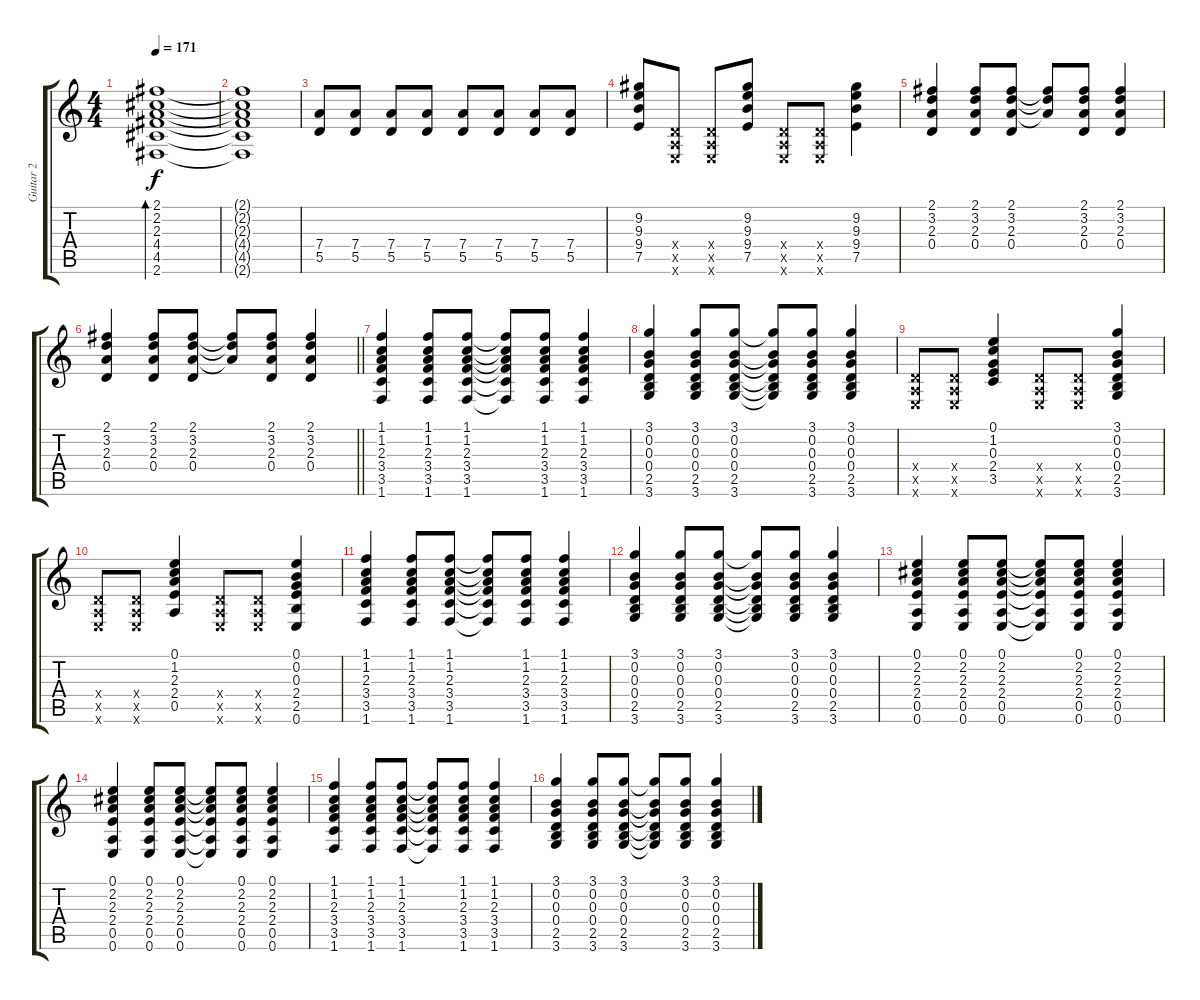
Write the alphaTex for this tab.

\track ("Guitar 2" "Guitar 2") {instrument electricguitarclean}
\staff {score tabs}
\tuning (E4 B3 G3 D3 A2 E2) {hide}
\ts (4 4)
\tempo 171
\clef g2
\ks c
(2.1 2.2 2.3 4.4 4.5 2.6).1{bd 240 dy f} |
(2.1{t} 2.2{t} 2.3{t} 4.4{t} 4.5{t} 2.6{t}).1 |
(7.4 5.5).8 (7.4 5.5).8 (7.4 5.5).8 (7.4 5.5).8 (7.4 5.5).8 (7.4 5.5).8 (7.4 5.5).8 (7.4 5.5).8 |
(9.2 9.3 9.4 7.5).8{volume 8} (0.4{x} 0.5{x} 0.6{x}).8 (0.4{x} 0.5{x} 0.6{x}).8 (9.2 9.3 9.4 7.5).8 (0.4{x} 0.5{x} 0.6{x}).8 (0.4{x} 0.5{x} 0.6{x}).8 (9.2 9.3 9.4 7.5).4 |
(2.1 3.2 2.3 0.4).4 (2.1 3.2 2.3 0.4).8 (2.1 3.2 2.3 0.4).8 (2.1{t} 3.2{t} 2.3{t}).8 (2.1 3.2 2.3 0.4).8 (2.1 3.2 2.3 0.4).4 |
\barLineRight lightlight
(2.1 3.2 2.3 0.4).4 (2.1 3.2 2.3 0.4).8 (2.1 3.2 2.3 0.4).8 (2.1{t} 3.2{t} 2.3{t}).8 (2.1 3.2 2.3 0.4).8 (2.1 3.2 2.3 0.4).4 |
(1.1 1.2 2.3 3.4 3.5 1.6).4 (1.1 1.2 2.3 3.4 3.5 1.6).8 (1.1 1.2 2.3 3.4 3.5 1.6).8 (1.1{t} 1.2{t} 2.3{t} 3.4{t} 3.5{t} 1.6{t}).8 (1.1 1.2 2.3 3.4 3.5 1.6).8 (1.1 1.2 2.3 3.4 3.5 1.6).4 |
(3.1 0.2 0.3 0.4 2.5 3.6).4 (3.1 0.2 0.3 0.4 2.5 3.6).8 (3.1 0.2 0.3 0.4 2.5 3.6).8 (3.1{t} 0.2{t} 0.3{t} 0.4{t} 2.5{t} 3.6{t}).8 (3.1 0.2 0.3 0.4 2.5 3.6).8 (3.1 0.2 0.3 0.4 2.5 3.6).4 |
(0.4{x} 0.5{x} 0.6{x}).8 (0.4{x} 0.5{x} 0.6{x}).8 (0.1 1.2 0.3 2.4 3.5).4 (0.4{x} 0.5{x} 0.6{x}).8 (0.4{x} 0.5{x} 0.6{x}).8 (3.1 0.2 0.3 0.4 2.5 3.6).4 |
(0.4{x} 0.5{x} 0.6{x}).8 (0.4{x} 0.5{x} 0.6{x}).8 (0.1 1.2 2.3 2.4 0.5).4 (0.4{x} 0.5{x} 0.6{x}).8 (0.4{x} 0.5{x} 0.6{x}).8 (0.1 0.2 0.3 2.4 2.5 0.6).4 |
(1.1 1.2 2.3 3.4 3.5 1.6).4 (1.1 1.2 2.3 3.4 3.5 1.6).8 (1.1 1.2 2.3 3.4 3.5 1.6).8 (1.1{t} 1.2{t} 2.3{t} 3.4{t} 3.5{t} 1.6{t}).8 (1.1 1.2 2.3 3.4 3.5 1.6).8 (1.1 1.2 2.3 3.4 3.5 1.6).4 |
(3.1 0.2 0.3 0.4 2.5 3.6).4 (3.1 0.2 0.3 0.4 2.5 3.6).8 (3.1 0.2 0.3 0.4 2.5 3.6).8 (3.1{t} 0.2{t} 0.3{t} 0.4{t} 2.5{t} 3.6{t}).8 (3.1 0.2 0.3 0.4 2.5 3.6).8 (3.1 0.2 0.3 0.4 2.5 3.6).4 |
(0.1 2.2 2.3 2.4 0.5 0.6).4 (0.1 2.2 2.3 2.4 0.5 0.6).8 (0.1 2.2 2.3 2.4 0.5 0.6).8 (0.1{t} 2.2{t} 2.3{t} 2.4{t} 0.5{t} 0.6{t}).8 (0.1 2.2 2.3 2.4 0.5 0.6).8 (0.1 2.2 2.3 2.4 0.5 0.6).4 |
(0.1 2.2 2.3 2.4 0.5 0.6).4 (0.1 2.2 2.3 2.4 0.5 0.6).8 (0.1 2.2 2.3 2.4 0.5 0.6).8 (0.1{t} 2.2{t} 2.3{t} 2.4{t} 0.5{t} 0.6{t}).8 (0.1 2.2 2.3 2.4 0.5 0.6).8 (0.1 2.2 2.3 2.4 0.5 0.6).4 |
(1.1 1.2 2.3 3.4 3.5 1.6).4 (1.1 1.2 2.3 3.4 3.5 1.6).8 (1.1 1.2 2.3 3.4 3.5 1.6).8 (1.1{t} 1.2{t} 2.3{t} 3.4{t} 3.5{t} 1.6{t}).8 (1.1 1.2 2.3 3.4 3.5 1.6).8 (1.1 1.2 2.3 3.4 3.5 1.6).4 |
(3.1 0.2 0.3 0.4 2.5 3.6).4 (3.1 0.2 0.3 0.4 2.5 3.6).8 (3.1 0.2 0.3 0.4 2.5 3.6).8 (3.1{t} 0.2{t} 0.3{t} 0.4{t} 2.5{t} 3.6{t}).8 (3.1 0.2 0.3 0.4 2.5 3.6).8 (3.1 0.2 0.3 0.4 2.5 3.6).4
